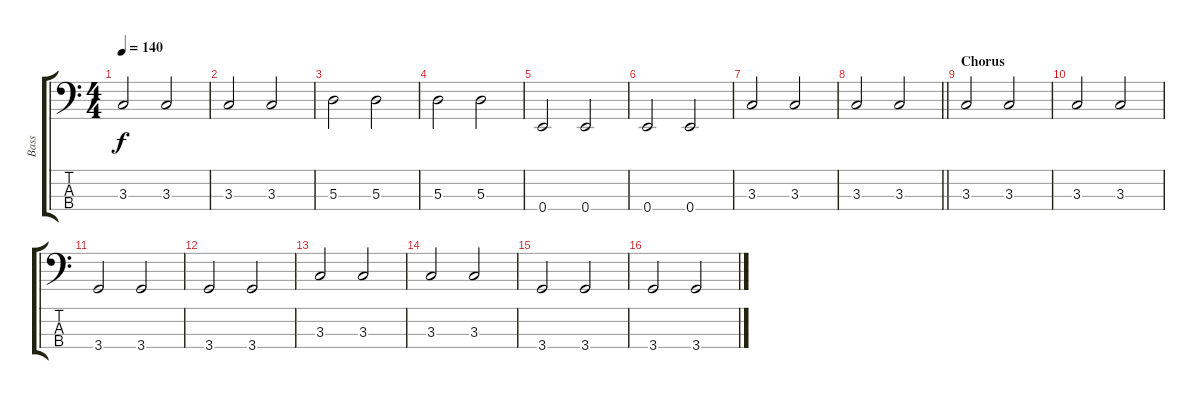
\track ("Bass" "Bass") {instrument electricbasspick}
\staff {score tabs}
\tuning (G2 D2 A1 E1) {hide}
\ts (4 4)
\tempo 140
\clef f4
\ks c
3.3.2{dy f} 3.3.2 |
3.3.2 3.3.2 |
5.3.2 5.3.2 |
5.3.2 5.3.2 |
0.4.2 0.4.2 |
0.4.2 0.4.2 |
3.3.2 3.3.2 |
\barLineRight lightlight
3.3.2 3.3.2 |
\section ("" "Chorus")
3.3.2 3.3.2 |
3.3.2 3.3.2 |
3.4.2 3.4.2 |
3.4.2 3.4.2 |
3.3.2 3.3.2 |
3.3.2 3.3.2 |
3.4.2 3.4.2 |
3.4.2 3.4.2
